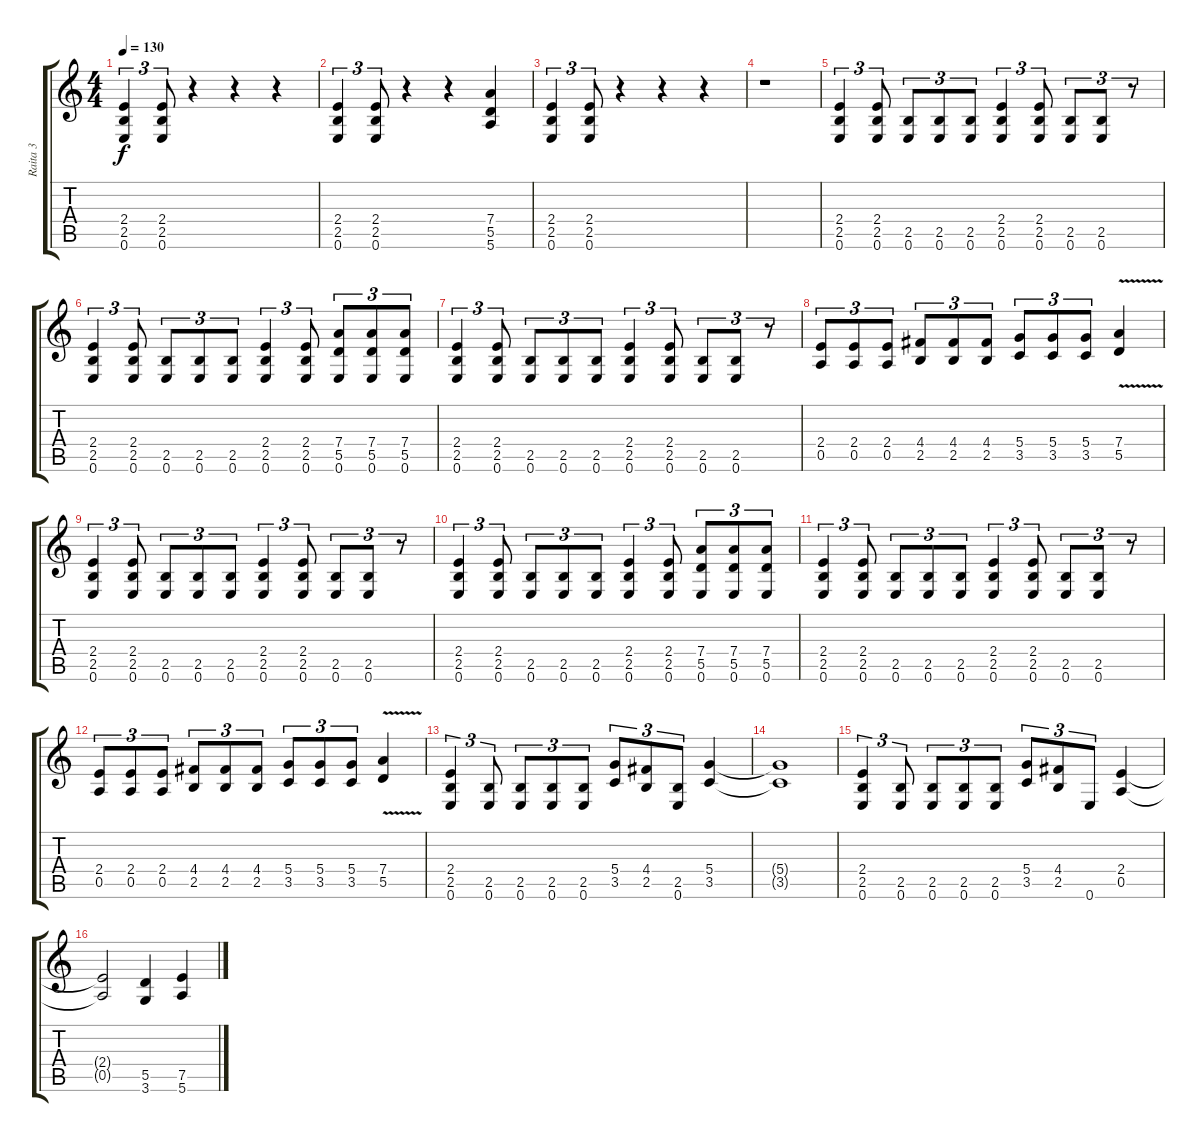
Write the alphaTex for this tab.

\track ("Raita 3" "Raita 3") {instrument overdrivenguitar}
\staff {score tabs}
\tuning (E4 B3 G3 D3 A2 E2) {hide}
\ts (4 4)
\tempo 130
\clef g2
\ks c
(2.4 2.5 0.6).4{tu (3 2) dy f} (2.4 2.5 0.6).8{tu (3 2)} r.4 r.4 r.4 |
(2.4 2.5 0.6).4{tu (3 2)} (2.4 2.5 0.6).8{tu (3 2)} r.4 r.4 (7.4 5.5 5.6).4 |
(2.4 2.5 0.6).4{tu (3 2)} (2.4 2.5 0.6).8{tu (3 2)} r.4 r.4 r.4 |
r.1 |
(2.4 2.5 0.6).4{tu (3 2)} (2.4 2.5 0.6).8{tu (3 2)} (2.5 0.6).8{tu (3 2)} (2.5 0.6).8{tu (3 2)} (2.5 0.6).8{tu (3 2)} (2.4 2.5 0.6).4{tu (3 2)} (2.4 2.5 0.6).8{tu (3 2)} (2.5 0.6).8{tu (3 2)} (2.5 0.6).8{tu (3 2)} r.8{tu (3 2)} |
(2.4 2.5 0.6).4{tu (3 2)} (2.4 2.5 0.6).8{tu (3 2)} (2.5 0.6).8{tu (3 2)} (2.5 0.6).8{tu (3 2)} (2.5 0.6).8{tu (3 2)} (2.4 2.5 0.6).4{tu (3 2)} (2.4 2.5 0.6).8{tu (3 2)} (7.4 5.5 0.6).8{tu (3 2)} (7.4 5.5 0.6).8{tu (3 2)} (7.4 5.5 0.6).8{tu (3 2)} |
(2.4 2.5 0.6).4{tu (3 2)} (2.4 2.5 0.6).8{tu (3 2)} (2.5 0.6).8{tu (3 2)} (2.5 0.6).8{tu (3 2)} (2.5 0.6).8{tu (3 2)} (2.4 2.5 0.6).4{tu (3 2)} (2.4 2.5 0.6).8{tu (3 2)} (2.5 0.6).8{tu (3 2)} (2.5 0.6).8{tu (3 2)} r.8{tu (3 2)} |
(2.4 0.5).8{tu (3 2)} (2.4 0.5).8{tu (3 2)} (2.4 0.5).8{tu (3 2)} (4.4 2.5).8{tu (3 2)} (4.4 2.5).8{tu (3 2)} (4.4 2.5).8{tu (3 2)} (5.4 3.5).8{tu (3 2)} (5.4 3.5).8{tu (3 2)} (5.4 3.5).8{tu (3 2)} (7.4{v} 5.5{v}).4 |
(2.4 2.5 0.6).4{tu (3 2)} (2.4 2.5 0.6).8{tu (3 2)} (2.5 0.6).8{tu (3 2)} (2.5 0.6).8{tu (3 2)} (2.5 0.6).8{tu (3 2)} (2.4 2.5 0.6).4{tu (3 2)} (2.4 2.5 0.6).8{tu (3 2)} (2.5 0.6).8{tu (3 2)} (2.5 0.6).8{tu (3 2)} r.8{tu (3 2)} |
(2.4 2.5 0.6).4{tu (3 2)} (2.4 2.5 0.6).8{tu (3 2)} (2.5 0.6).8{tu (3 2)} (2.5 0.6).8{tu (3 2)} (2.5 0.6).8{tu (3 2)} (2.4 2.5 0.6).4{tu (3 2)} (2.4 2.5 0.6).8{tu (3 2)} (7.4 5.5 0.6).8{tu (3 2)} (7.4 5.5 0.6).8{tu (3 2)} (7.4 5.5 0.6).8{tu (3 2)} |
(2.4 2.5 0.6).4{tu (3 2)} (2.4 2.5 0.6).8{tu (3 2)} (2.5 0.6).8{tu (3 2)} (2.5 0.6).8{tu (3 2)} (2.5 0.6).8{tu (3 2)} (2.4 2.5 0.6).4{tu (3 2)} (2.4 2.5 0.6).8{tu (3 2)} (2.5 0.6).8{tu (3 2)} (2.5 0.6).8{tu (3 2)} r.8{tu (3 2)} |
(2.4 0.5).8{tu (3 2)} (2.4 0.5).8{tu (3 2)} (2.4 0.5).8{tu (3 2)} (4.4 2.5).8{tu (3 2)} (4.4 2.5).8{tu (3 2)} (4.4 2.5).8{tu (3 2)} (5.4 3.5).8{tu (3 2)} (5.4 3.5).8{tu (3 2)} (5.4 3.5).8{tu (3 2)} (7.4{v} 5.5{v}).4 |
(2.4 2.5 0.6).4{tu (3 2)} (2.5 0.6).8{tu (3 2)} (2.5 0.6).8{tu (3 2)} (2.5 0.6).8{tu (3 2)} (2.5 0.6).8{tu (3 2)} (5.4 3.5).8{tu (3 2)} (4.4 2.5).8{tu (3 2)} (2.5 0.6).8{tu (3 2)} (5.4 3.5).4 |
(5.4{t} 3.5{t}).1 |
(2.4 2.5 0.6).4{tu (3 2)} (2.5 0.6).8{tu (3 2)} (2.5 0.6).8{tu (3 2)} (2.5 0.6).8{tu (3 2)} (2.5 0.6).8{tu (3 2)} (5.4 3.5).8{tu (3 2)} (4.4 2.5).8{tu (3 2)} 0.6.8{tu (3 2)} (2.4 0.5).4 |
(2.4{t} 0.5{t}).2 (5.5 3.6).4 (7.5 5.6).4
